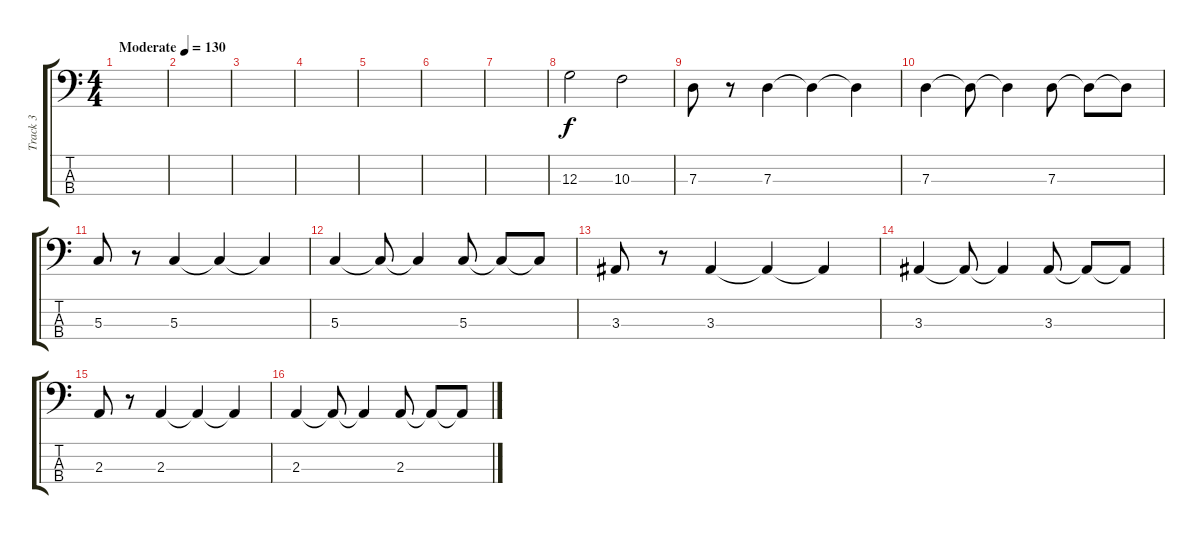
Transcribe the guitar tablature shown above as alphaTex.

\track ("Track 3" "Track 3") {instrument electricbassfinger}
\staff {score tabs}
\tuning (F2 C2 G1 C1) {hide}
\ts (4 4)
\tempo (130 "Moderate")
\clef f4
\ks c
|
|
|
|
|
|
|
12.3.2 10.3.2 |
7.3.8 r.8 7.3.4 7.3{t}.4 7.3{t}.4 |
7.3.4 7.3{t}.8 7.3{t}.4 7.3.8 7.3{t}.8 7.3{t}.8 |
5.3.8 r.8 5.3.4 5.3{t}.4 5.3{t}.4 |
5.3.4 5.3{t}.8 5.3{t}.4 5.3.8 5.3{t}.8 5.3{t}.8 |
3.3.8 r.8 3.3.4 3.3{t}.4 3.3{t}.4 |
3.3.4 3.3{t}.8 3.3{t}.4 3.3.8 3.3{t}.8 3.3{t}.8 |
2.3.8 r.8 2.3.4 2.3{t}.4 2.3{t}.4 |
2.3.4 2.3{t}.8 2.3{t}.4 2.3.8 2.3{t}.8 2.3{t}.8
